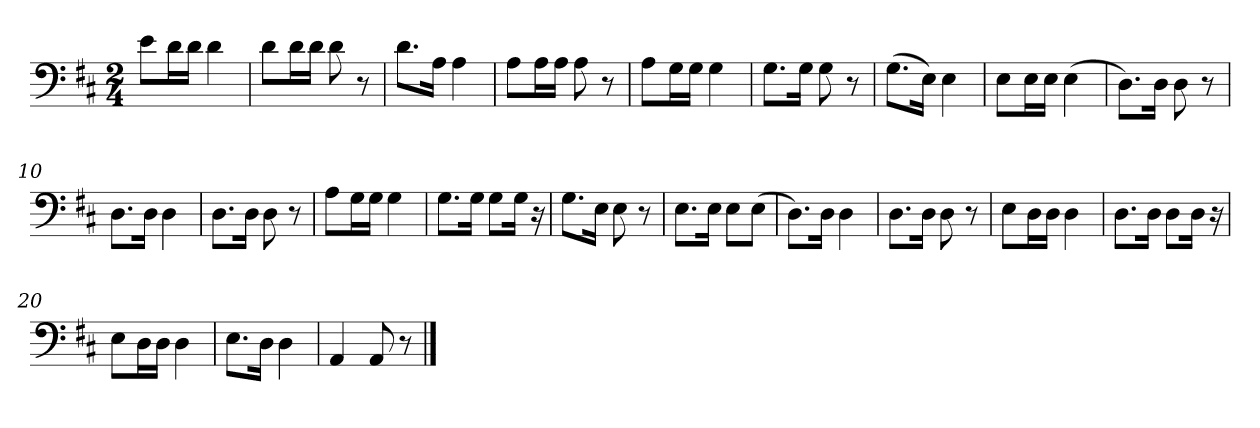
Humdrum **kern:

**kern
*part1
*staff1
*clefF4
*k[f#c#]
*M2/4
=1
8e\L
16d\L
16d\JJ
4d\
=2
8d\L
16d\L
16d\JJ
8d\
8r
=3
8.d\L
16A\Jk
4A\
=4
8A\L
16A\L
16A\JJ
8A\
8r
=5
8A\L
16G\L
16G\JJ
4G\
=6
8.G\L
16G\Jk
8G\
8r
=7
(8.G\L
16E\Jk)
4E\
=8
8E\L
16E\L
16E\JJ
(4E\
=9
8.D\L)
16D\Jk
8D\
8r
=10
8.D\L
16D\Jk
4D\
=11
8.D\L
16D\Jk
8D\
8r
=12
8A\L
16G\L
16G\JJ
4G\
=13
8.G\L
16G\Jk
8G\L
16G\Jk
16r
=14
8.G\L
16E\Jk
8E\
8r
=15
8.E\L
16E\Jk
8E\L
(8E\J
=16
8.D\L)
16D\Jk
4D\
=17
8.D\L
16D\Jk
8D\
8r
=18
8E\L
16D\L
16D\JJ
4D\
=19
8.D\L
16D\Jk
8D\L
16D\Jk
16r
=20
8E\L
16D\L
16D\JJ
4D\
=21
8.E\L
16D\Jk
4D\
=22
4AA/
8AA/
8r
==
*-
